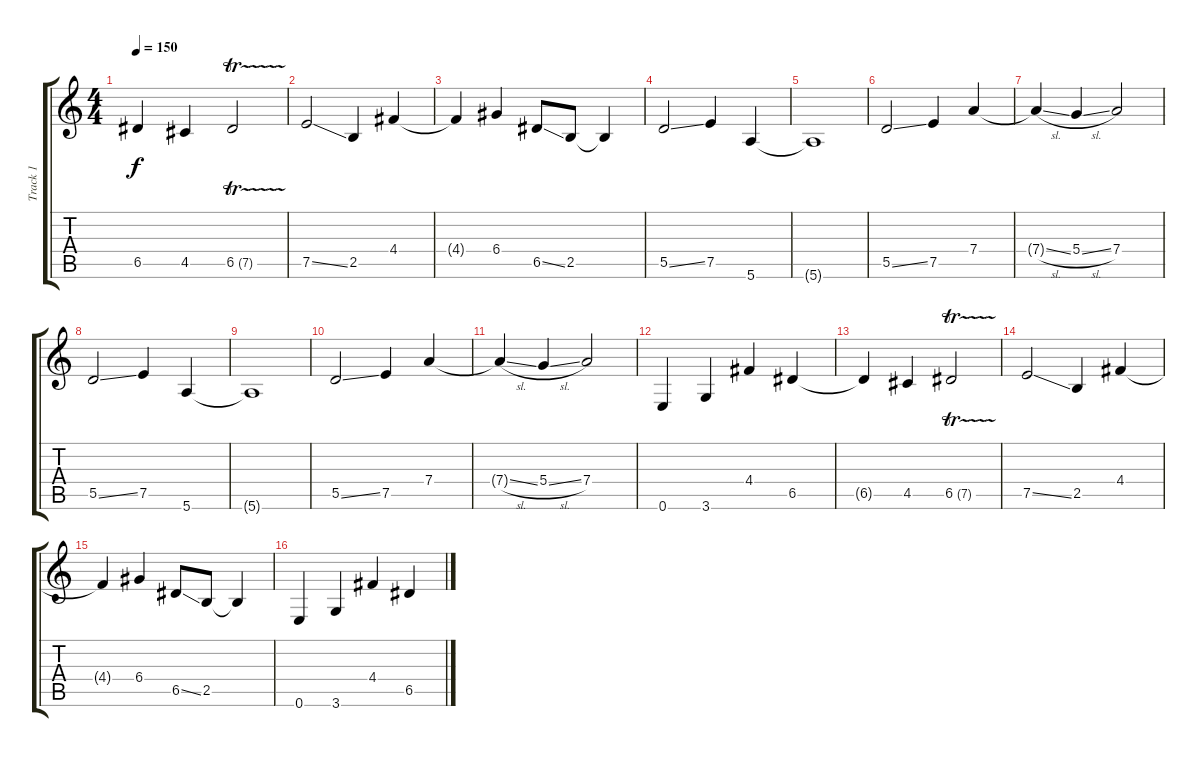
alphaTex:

\track ("Track 1" "Track 1") {instrument distortionguitar}
\staff {score tabs}
\tuning (E4 B3 G3 D3 A2 E2) {hide}
\ts (4 4)
\tempo 150
\clef g2
\ks c
6.5{t}.4{dy f} 4.5.4 6.5{tr (7 16)}.2 |
7.5{ss}.2 2.5.4 4.4.4 |
4.4{t}.4 6.4.4 6.5{ss}.8 2.5.8 2.5{t}.4 |
5.5{ss}.2 7.5.4 5.6.4 |
5.6{t}.1 |
5.5{ss}.2 7.5.4 7.4.4 |
7.4{sl t}.4 5.4{sl}.4 7.4.2 |
5.5{ss}.2 7.5.4 5.6.4 |
5.6{t}.1 |
5.5{ss}.2 7.5.4 7.4.4 |
7.4{sl t}.4 5.4{sl}.4 7.4.2 |
0.6.4 3.6.4 4.4.4 6.5.4 |
6.5{t}.4 4.5.4 6.5{tr (7 16)}.2 |
7.5{ss}.2 2.5.4 4.4.4 |
4.4{t}.4 6.4.4 6.5{ss}.8 2.5.8 2.5{t}.4 |
0.6.4 3.6.4 4.4.4 6.5.4
